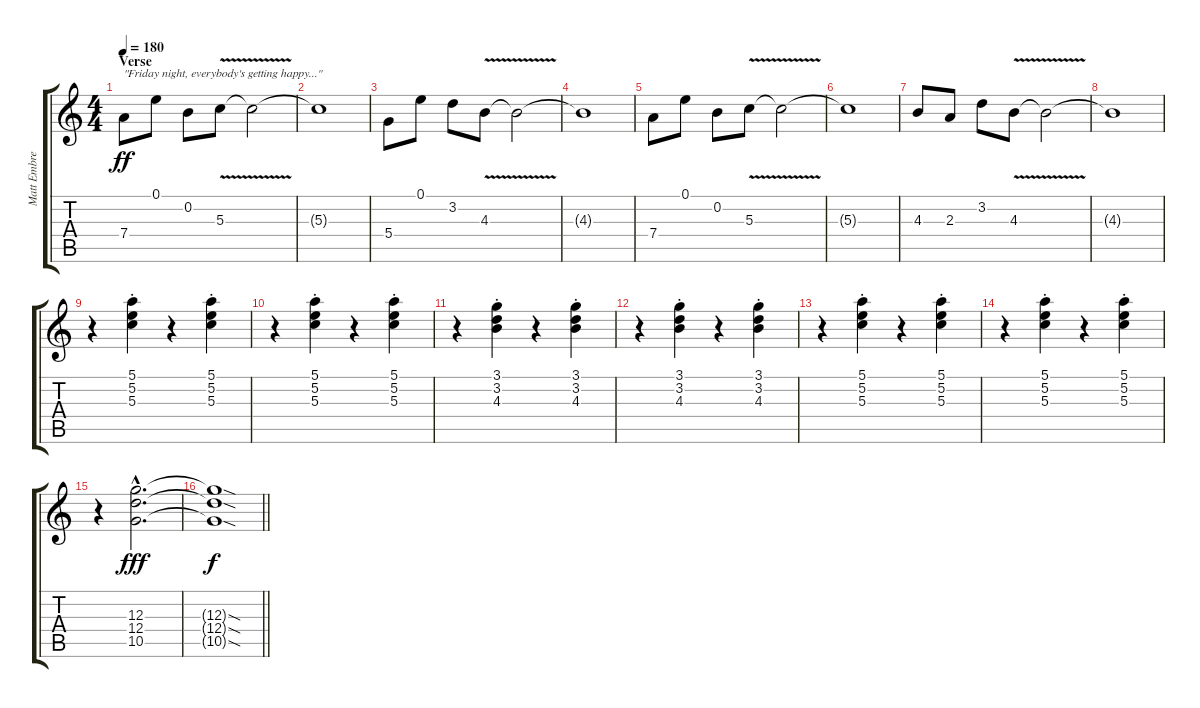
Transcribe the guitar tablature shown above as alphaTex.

\track ("Matt Embree" "Matt Embre") {instrument electricguitarclean}
\staff {score tabs}
\tuning (E4 B3 G3 D3 A2 E2) {hide}
\ts (4 4)
\section ("" "Verse")
\tempo 180
\clef g2
\ks c
7.4.8{txt "\"Friday night, everybody's getting happy...\"" dy ff} 0.1.8 0.2.8 5.3{v}.8 5.3{t}.2 |
5.3{t}.1 |
5.4.8 0.1.8 3.2.8 4.3{v}.8 4.3{t}.2 |
4.3{t}.1 |
7.4.8 0.1.8 0.2.8 5.3{v}.8 5.3{t}.2 |
5.3{t}.1 |
4.3.8 2.3.8 3.2.8 4.3{v}.8 4.3{t}.2 |
4.3{t}.1 |
r.4 (5.1{st} 5.2{st} 5.3{st}).4 r.4 (5.1{st} 5.2{st} 5.3{st}).4 |
r.4 (5.1{st} 5.2{st} 5.3{st}).4 r.4 (5.1{st} 5.2{st} 5.3{st}).4 |
r.4 (3.1{st} 3.2{st} 4.3{st}).4 r.4 (3.1{st} 3.2{st} 4.3{st}).4 |
r.4 (3.1{st} 3.2{st} 4.3{st}).4 r.4 (3.1{st} 3.2{st} 4.3{st}).4 |
r.4 (5.1{st} 5.2{st} 5.3{st}).4 r.4 (5.1{st} 5.2{st} 5.3{st}).4 |
r.4 (5.1{st} 5.2{st} 5.3{st}).4 r.4 (5.1{st} 5.2{st} 5.3{st}).4 |
r.4 (12.3{hac} 12.4{hac} 10.5{hac}).2{d dy fff instrument distortionguitar} |
\barLineRight lightlight
(12.3{sod t} 12.4{sod t} 10.5{sod t}).1{dy f}
